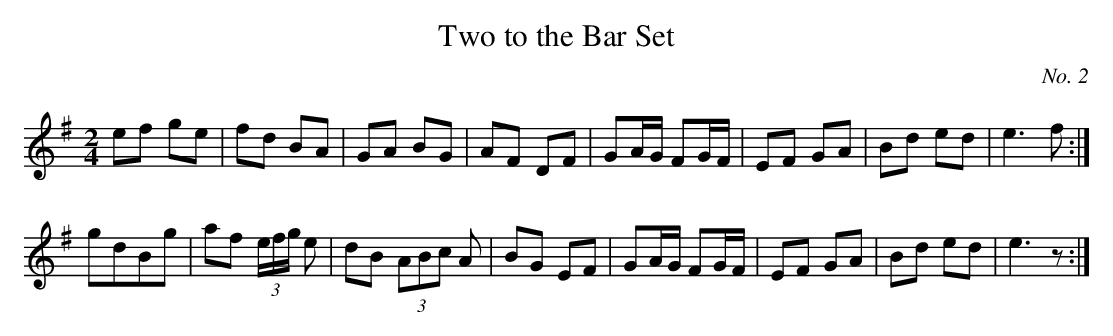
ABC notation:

X:1
T:Two to the Bar Set
M:2/4
L:1/8
C:No. 2
K:G
ef ge|fd BA|GA BG|AF DF|GA/G/ FG/F/|EF GA|Bd ed| e3 f:|
gdBg|af (3e/f/g/ e|dB (3ABc A|BG EF|GA/G/ FG/F/|EF GA|Bd ed|e3 z :|
